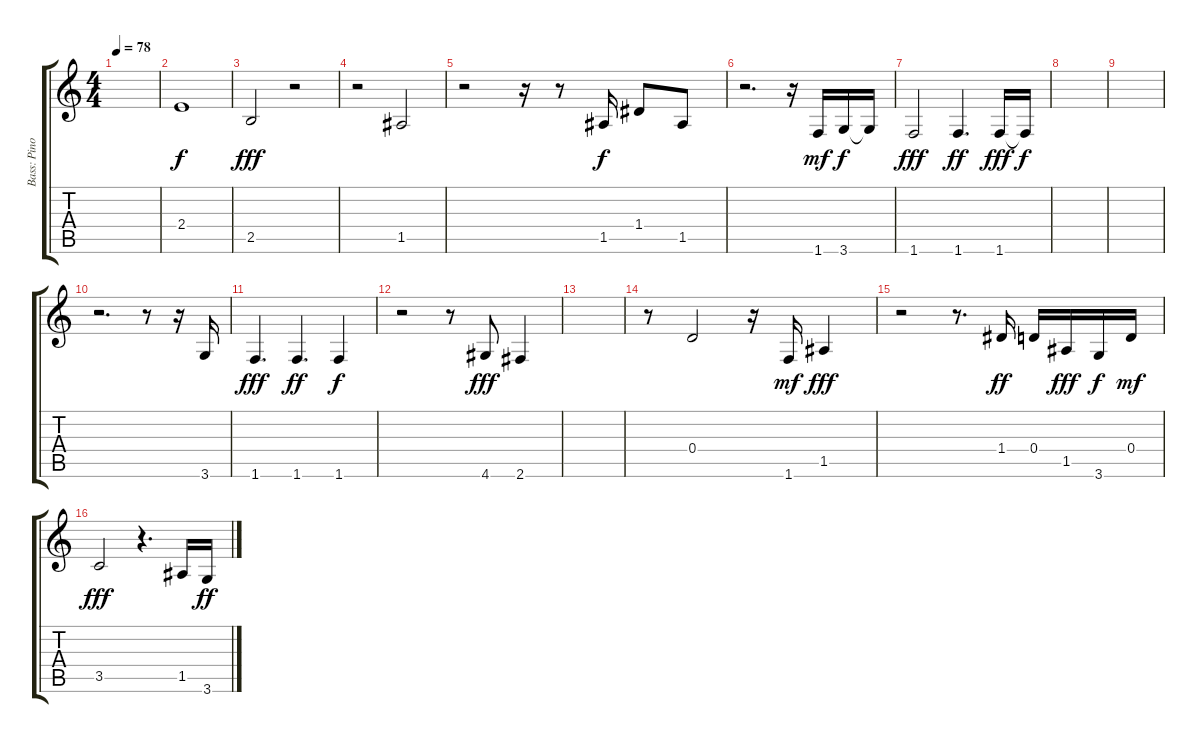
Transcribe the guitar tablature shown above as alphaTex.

\track ("Bass: Pino Palladino" "Bass: Pino") {instrument fretlessbass}
\staff {score tabs}
\tuning (E4 B3 G3 D3 A2 E2) {hide}
\ts (4 4)
\tempo 78
\clef g2
\ks c
|
2.4.1 |
2.5.2{dy fff} r.2 |
r.2 1.5.2 |
r.2 r.16 r.8 1.5.16{dy f} 1.4.8 1.5.8 |
r.2{d} r.16 1.6.16{dy mf} 3.6.16{dy f} 3.6{t}.16 |
1.6.2{dy fff} 1.6.4{d dy ff} 1.6.16{dy fff} 1.6{t}.16{dy f} |
|
|
r.2{d} r.8 r.16 3.6.16 |
1.6.4{d dy fff} 1.6.4{d dy ff} 1.6.4{dy f} |
r.2 r.8 4.6.8{dy fff} 2.6.4 |
|
r.8 0.4.2 r.16 1.6.16{dy mf} 1.5.4{dy fff} |
r.2 r.8{d} 1.4.16{dy ff} 0.4.16 1.5.16{dy fff} 3.6.16{dy f} 0.4.16{dy mf} |
3.5.2{dy fff} r.4{d} 1.5.16 3.6.16{dy ff}
